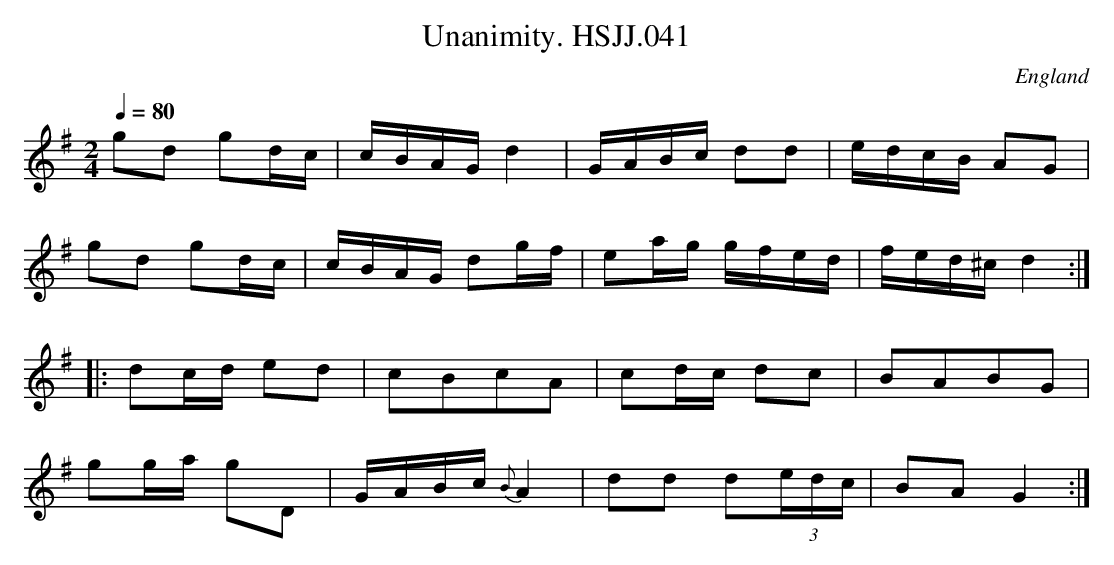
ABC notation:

X:1
T:Unanimity. HSJJ.041
M:2/4
L:1/16
Q:1/4=80
O:England
K:G
g2d2 g2dc|cBAGd4|GABc d2d2|edcB A2G2|
g2d2 g2dc|cBAG d2gf|e2ag gfed|fed^cd4:|
|:d2cd e2d2|c2B2c2A2|c2dc d2c2|B2A2B2G2|
g2ga g2D2|GABc {B}A4|d2d2 d2(3edc|B2A2G4:|
